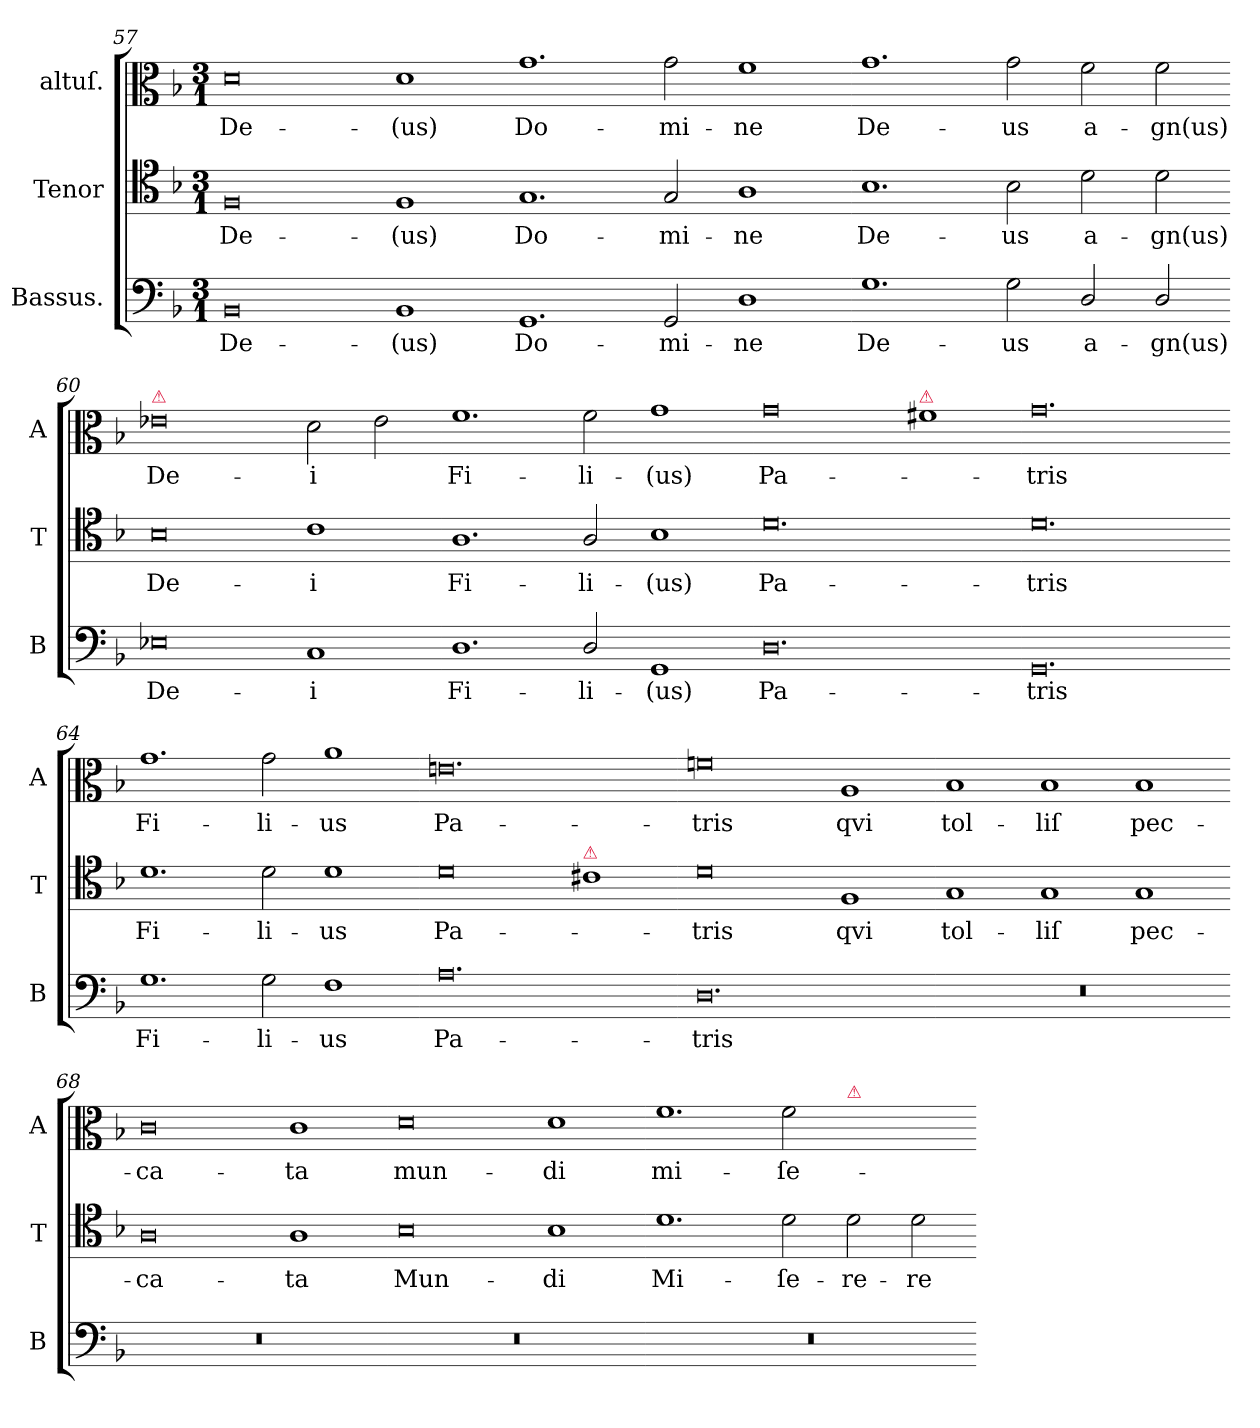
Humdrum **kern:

**kern	**text	**kern	**text	**kern	**text
*part3	*part3	*part2	*part2	*part1	*part1
*staff3	*staff3	*staff2	*staff2	*staff1	*staff1
*I"Bassus.	*	*I"Tenor	*	*I"altuſ.	*
*I'B	*	*I'T	*	*I'A	*
*clefF4	*	*clefC4	*	*clefC3	*
*k[b-]	*	*k[b-]	*	*k[b-]	*
*M3/1	*	*M3/1	*	*M3/1	*
=57	=57	=57	=57	=57	=57
0BB-	De-	0F	De-	0d	De-
1BB-	-(us)	1F	-(us)	1d	-(us)
=58-	=58-	=58-	=58-	=58-	=58-
!	!LO:LY:i	!	!LO:LY:i	!	!LO:LY:i
1.GG	Do-	1.G	Do-	1.g	Do-
!	!LO:LY:i	!	!LO:LY:i	!	!LO:LY:i
2GG/	-mi-	2G/	-mi-	2g\	-mi-
!	!LO:LY:i	!	!LO:LY:i	!	!LO:LY:i
1D	-ne	1A	-ne	1f	-ne
=59-	=59-	=59-	=59-	=59-	=59-
!	!LO:LY:i	!	!LO:LY:i	!	!LO:LY:i
1.G	De-	1.B-	De-	1.g	De-
!	!LO:LY:i	!	!LO:LY:i	!	!LO:LY:i
2G\	-us	2B-\	-us	2g\	-us
2D/	a-	2d\	a-	2f\	a-
2D/	-gn(us)	2d\	-gn(us)	2f\	-gn(us)
=60-	=60-	=60-	=60-	=60-	=60-
!	!	!	!	!LO:TX:a:color=crimson:t=⚠	!
0E-X	De-	0B-	De-	0e-X	De-
1C	-i	1c	-i	2d\	-i
.	.	.	.	2e-\	.
=61-	=61-	=61-	=61-	=61-	=61-
1.D	Fi-	1.A	Fi-	1.f	Fi-
2D/	-li-	2A/	-li-	2f\	-li-
1GG	-(us)	1B-	-(us)	1g	-(us)
=62-	=62-	=62-	=62-	=62-	=62-
0.D	Pa-	0.d	Pa-	0g	Pa-
!	!	!	!	!LO:TX:a:color=crimson:t=⚠	!
.	.	.	.	1f#X	.
=63-	=63-	=63-	=63-	=63-	=63-
0.GG	-tris	0.d	-tris	0.g	-tris
=64-	=64-	=64-	=64-	=64-	=64-
!	!LO:LY:i	!	!LO:LY:i	!	!LO:LY:i
1.G	Fi-	1.d	Fi-	1.g	Fi-
!	!LO:LY:i	!	!LO:LY:i	!	!LO:LY:i
2G\	-li-	2d\	-li-	2g\	-li-
!	!LO:LY:i	!	!LO:LY:i	!	!LO:LY:i
1F	-us	1d	-us	1a	-us
=65-	=65-	=65-	=65-	=65-	=65-
!	!LO:LY:i	!	!LO:LY:i	!	!LO:LY:i
0.A	Pa-	0d	Pa-	0.en	Pa-
!	!	!LO:TX:a:color=crimson:t=⚠	!	!	!
.	.	1c#X	.	.	.
=66-	=66-	=66-	=66-	=66-	=66-
!	!LO:LY:i	!	!LO:LY:i	!	!LO:LY:i
0.D	-tris	0d	-tris	0fn	-tris
.	.	1F	qvi	1A	qvi
=67-	=67-	=67-	=67-	=67-	=67-
0.r	.	1G	tol-	1B-	tol-
.	.	1G	-liſ	1B-	-liſ
.	.	1G	pec-	1B-	pec-
=68-	=68-	=68-	=68-	=68-	=68-
0.r	.	0A	-ca-	0c	-ca-
.	.	1A	-ta	1c	-ta
=69-	=69-	=69-	=69-	=69-	=69-
0.r	.	0B-	Mun-	0d	mun-
.	.	1B-	-di	1d	-di
=70-	=70-	=70-	=70-	=70-	=70-
0.r	.	1.d	Mi-	1.f	mi-
.	.	2d\	-ſe-	2f\	-ſe-
!	!	!	!	!LO:TX:a:color=crimson:t=⚠	!
.	.	2d\	-re-	2f\yy	-[re-
.	.	2d\	-re	2f\yy	-re]
=-	=-	=-	=-	=-	=-
*-	*-	*-	*-	*-	*-
